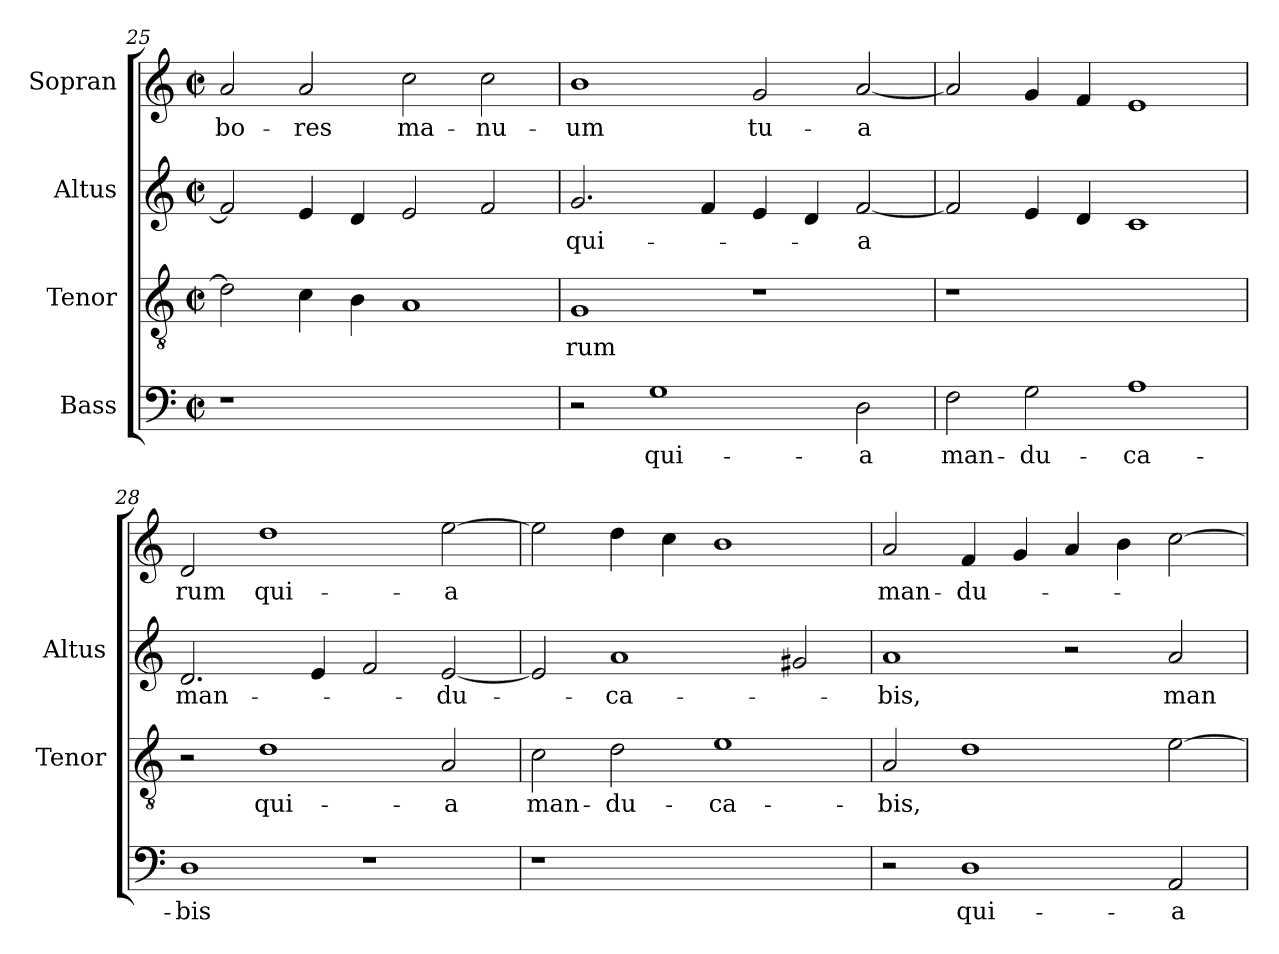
**kern	**text	**kern	**text	**kern	**text	**kern	**text
*part4	*part4	*part3	*part3	*part2	*part2	*part1	*part1
*staff4	*staff4	*staff3	*staff3	*staff2	*staff2	*staff1	*staff1
*I"Bass	*	*I"Tenor	*	*I"Altus	*	*I"Sopran	*
*	*	*I'Tenor	*	*I'Altus	*	*	*
*clefF4	*	*clefGv2	*	*clefG2	*	*clefG2	*
*	*	*ITrd7c12	*	*	*	*	*
*k[]	*	*k[]	*	*k[]	*	*k[]	*
*C:	*	*C:	*	*C:	*	*C:	*
*M2/2	*	*M2/2	*	*M2/2	*	*M2/2	*
*met(c|)	*	*met(c|)	*	*met(c|)	*	*met(c|)	*
=25	=25	=25	=25	=25	=25	=25	=25
!LO:N:vis=1	!	!	!	!	!	!	!
!	!	!	!	!	!	!	!LO:LY:b:color=#000000
1r	.	2Di\]	.	2fi/]	.	2ai/	-bo-
!	!	!	!	!	!	!	!LO:LY:b:color=#000000
.	.	4Ci\	.	4ei/	.	2ai/	-res
.	.	4BBi\	.	4di/	.	.	.
!	!	!	!	!	!	!	!LO:LY:b:color=#000000
1ryy	.	1AAi	.	2ei/	.	2cci\	ma-
!	!	!	!	!	!	!	!LO:LY:b:color=#000000
.	.	.	.	2fi/	.	2cci\	-nu-
=26	=26	=26	=26	=26	=26	=26	=26
!	!	!	!LO:LY:b:color=#000000	!	!	!	!
!	!	!	!	!	!LO:LY:b:color=#000000	!	!
!	!	!	!	!	!	!	!LO:LY:b:color=#000000
2r	.	1GGi	-rum	2.gi/	qui-	1bi	-um
!	!LO:LY:b:color=#000000	!	!	!	!	!	!
1Gi	qui-	.	.	.	.	.	.
.	.	.	.	4fi/	.	.	.
!	!	!	!	!	!	!	!LO:LY:b:color=#000000
.	.	1r	.	4ei/	.	2gi/	tu-
.	.	.	.	4di/	.	.	.
!	!LO:LY:b:color=#000000	!	!	!	!	!	!
!	!	!	!	!	!LO:LY:b:color=#000000	!	!
!	!	!	!	!	!	!	!LO:LY:b:color=#000000
2Di\	-a	.	.	[<2fi/	-a	[<2ai/	-a
=27	=27	=27	=27	=27	=27	=27	=27
!	!LO:LY:b:color=#000000	!LO:N:vis=1	!	!	!	!	!
2Fi\	man-	1r	.	2fi/]	.	2ai/]	.
!	!LO:LY:b:color=#000000	!	!	!	!	!	!
2Gi\	-du-	.	.	4ei/	.	4gi/	.
.	.	.	.	4di/	.	4fi/	.
!	!LO:LY:b:color=#000000	!	!	!	!	!	!
1Ai	-ca-	1ryy	.	1ci	.	1ei	.
!!LO:LB:g=z
=28	=28	=28	=28	=28	=28	=28	=28
!	!LO:LY:b:color=#000000	!	!	!	!	!	!
!	!	!	!	!	!LO:LY:b:color=#000000	!	!
!	!	!	!	!	!	!	!LO:LY:b:color=#000000
1Di	-bis	2r	.	2.di/	man-	2di/	rum
!	!	!	!LO:LY:b:color=#000000	!	!	!	!
!	!	!	!	!	!	!	!LO:LY:b:color=#000000
.	.	1Di	qui-	.	.	1ddi	qui-
.	.	.	.	4ei/	.	.	.
1r	.	.	.	2fi/	.	.	.
!	!	!	!LO:LY:b:color=#000000	!	!	!	!
!	!	!	!	!	!LO:LY:b:color=#000000	!	!
!	!	!	!	!	!	!	!LO:LY:b:color=#000000
.	.	2AAi/	-a	[<2ei/	-du-	[>2eei\	-a
=29	=29	=29	=29	=29	=29	=29	=29
!LO:N:vis=1	!	!	!	!	!	!	!
!	!	!	!LO:LY:b:color=#000000	!	!	!	!
1r	.	2Ci\	man-	2ei/]	.	2eei\]	.
!	!	!	!LO:LY:b:color=#000000	!	!	!	!
!	!	!	!	!	!LO:LY:b:color=#000000	!	!
.	.	2Di\	-du-	1ai	-ca-	4ddi\	.
.	.	.	.	.	.	4cci\	.
!	!	!	!LO:LY:b:color=#000000	!	!	!	!
1ryy	.	1Ei	-ca-	.	.	1bi	.
.	.	.	.	2g#Xi/	.	.	.
=30	=30	=30	=30	=30	=30	=30	=30
!	!	!	!LO:LY:b:color=#000000	!	!	!	!
!	!	!	!	!	!LO:LY:b:color=#000000	!	!
!	!	!	!	!	!	!	!LO:LY:b:color=#000000
2r	.	2AAi/	-bis,	1ai	-bis,	2ai/	man-
!	!LO:LY:b:color=#000000	!	!	!	!	!	!
!	!	!	!	!	!	!	!LO:LY:b:color=#000000
1Di	qui-	1Di	.	.	.	4fi/	-du-
.	.	.	.	.	.	4gi/	.
.	.	.	.	2r	.	4ai/	.
.	.	.	.	.	.	4bi\	.
!	!LO:LY:b:color=#000000	!	!	!	!	!	!
!	!	!	!	!	!LO:LY:b:color=#000000	!	!
2AAi/	-a	[>2Ei\	.	2ai/	man-	[>2cci\	.
=	=	=	=	=	=	=	=
*-	*-	*-	*-	*-	*-	*-	*-
